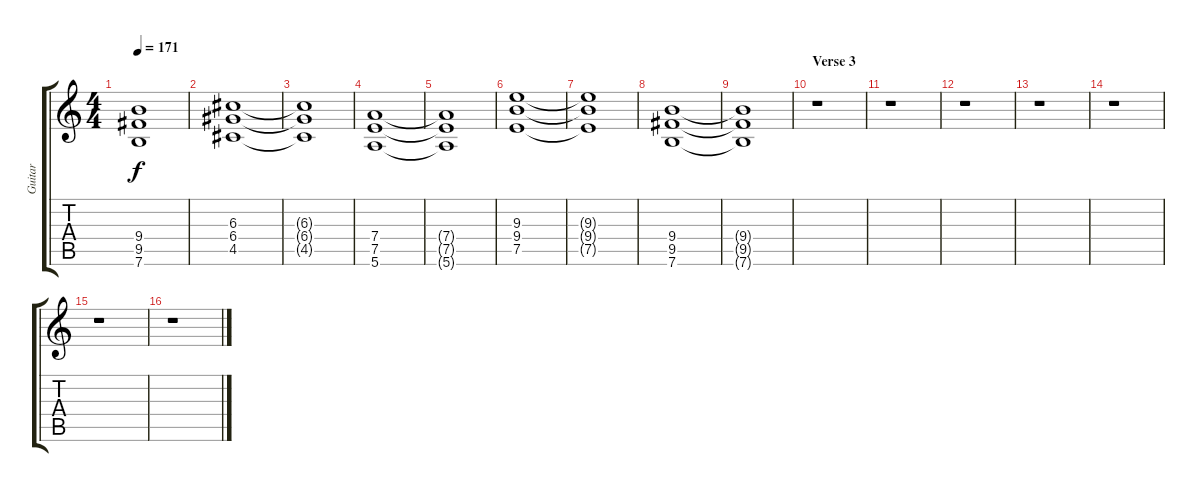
\track ("Guitar" "Guitar") {instrument distortionguitar}
\staff {score tabs}
\tuning (E4 B3 G3 D3 A2 E2) {hide}
\ts (4 4)
\tempo 171
\clef g2
\ks c
(9.4{t} 9.5{t} 7.6{t}).1{dy f} |
(6.3 6.4 4.5).1 |
(6.3{t} 6.4{t} 4.5{t}).1 |
(7.4 7.5 5.6).1 |
(7.4{t} 7.5{t} 5.6{t}).1 |
(9.3 9.4 7.5).1 |
(9.3{t} 9.4{t} 7.5{t}).1 |
(9.4 9.5 7.6).1 |
(9.4{t} 9.5{t} 7.6{t}).1 |
\section ("" "Verse 3")
r.1 |
r.1 |
r.1 |
r.1 |
r.1 |
r.1 |
r.1
